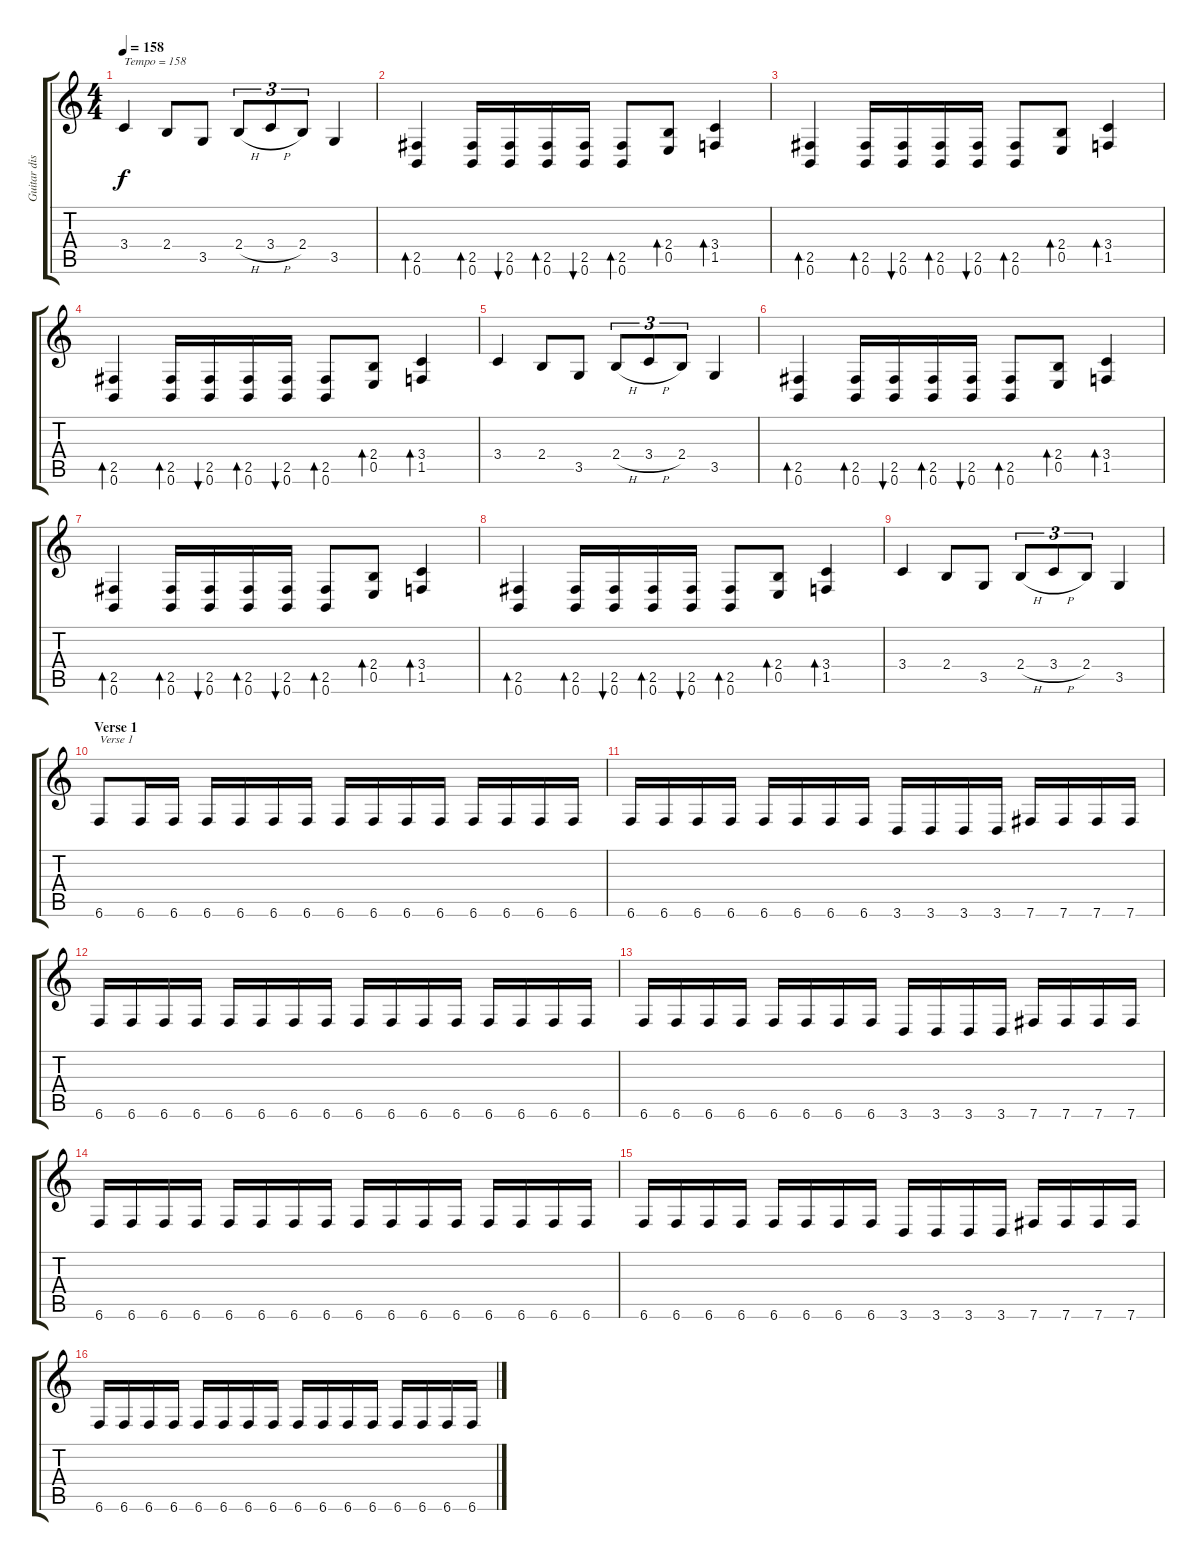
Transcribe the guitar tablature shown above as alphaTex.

\track ("Guitar distortion 1" "Guitar dis") {instrument distortionguitar}
\staff {score tabs}
\tuning (B3 Gb3 D3 A2 E2 B1) {hide}
\ts (4 4)
\tempo 158
\clef g2
\ks c
3.4.4{txt "Tempo = 158" dy f instrument distortionguitar} 2.4.8 3.5.8 2.4{h}.8{tu (3 2)} 3.4{h}.8{tu (3 2)} 2.4.8{tu (3 2)} 3.5.4 |
(2.5 0.6).4{bd 60} (2.5 0.6).16{bd 60} (2.5 0.6).16{bu 60} (2.5 0.6).16{bd 60} (2.5 0.6).16{bu 60} (2.5 0.6).8{bd 60} (2.4 0.5).8{bd 60} (3.4 1.5).4{bd 60} |
(2.5 0.6).4{bd 60} (2.5 0.6).16{bd 60} (2.5 0.6).16{bu 60} (2.5 0.6).16{bd 60} (2.5 0.6).16{bu 60} (2.5 0.6).8{bd 60} (2.4 0.5).8{bd 60} (3.4 1.5).4{bd 60} |
(2.5 0.6).4{bd 60} (2.5 0.6).16{bd 60} (2.5 0.6).16{bu 60} (2.5 0.6).16{bd 60} (2.5 0.6).16{bu 60} (2.5 0.6).8{bd 60} (2.4 0.5).8{bd 60} (3.4 1.5).4{bd 60} |
3.4.4 2.4.8 3.5.8 2.4{h}.8{tu (3 2)} 3.4{h}.8{tu (3 2)} 2.4.8{tu (3 2)} 3.5.4 |
(2.5 0.6).4{bd 60} (2.5 0.6).16{bd 60} (2.5 0.6).16{bu 60} (2.5 0.6).16{bd 60} (2.5 0.6).16{bu 60} (2.5 0.6).8{bd 60} (2.4 0.5).8{bd 60} (3.4 1.5).4{bd 60} |
(2.5 0.6).4{bd 60} (2.5 0.6).16{bd 60} (2.5 0.6).16{bu 60} (2.5 0.6).16{bd 60} (2.5 0.6).16{bu 60} (2.5 0.6).8{bd 60} (2.4 0.5).8{bd 60} (3.4 1.5).4{bd 60} |
(2.5 0.6).4{bd 60} (2.5 0.6).16{bd 60} (2.5 0.6).16{bu 60} (2.5 0.6).16{bd 60} (2.5 0.6).16{bu 60} (2.5 0.6).8{bd 60} (2.4 0.5).8{bd 60} (3.4 1.5).4{bd 60} |
3.4.4 2.4.8 3.5.8 2.4{h}.8{tu (3 2)} 3.4{h}.8{tu (3 2)} 2.4.8{tu (3 2)} 3.5.4 |
\section ("" "Verse 1")
6.6.8{txt "Verse 1"} 6.6.16 6.6.16 6.6.16 6.6.16 6.6.16 6.6.16 6.6.16 6.6.16 6.6.16 6.6.16 6.6.16 6.6.16 6.6.16 6.6.16 |
6.6.16 6.6.16 6.6.16 6.6.16 6.6.16 6.6.16 6.6.16 6.6.16 3.6.16 3.6.16 3.6.16 3.6.16 7.6.16 7.6.16 7.6.16 7.6.16 |
6.6.16 6.6.16 6.6.16 6.6.16 6.6.16 6.6.16 6.6.16 6.6.16 6.6.16 6.6.16 6.6.16 6.6.16 6.6.16 6.6.16 6.6.16 6.6.16 |
6.6.16 6.6.16 6.6.16 6.6.16 6.6.16 6.6.16 6.6.16 6.6.16 3.6.16 3.6.16 3.6.16 3.6.16 7.6.16 7.6.16 7.6.16 7.6.16 |
6.6.16 6.6.16 6.6.16 6.6.16 6.6.16 6.6.16 6.6.16 6.6.16 6.6.16 6.6.16 6.6.16 6.6.16 6.6.16 6.6.16 6.6.16 6.6.16 |
6.6.16 6.6.16 6.6.16 6.6.16 6.6.16 6.6.16 6.6.16 6.6.16 3.6.16 3.6.16 3.6.16 3.6.16 7.6.16 7.6.16 7.6.16 7.6.16 |
6.6.16 6.6.16 6.6.16 6.6.16 6.6.16 6.6.16 6.6.16 6.6.16 6.6.16 6.6.16 6.6.16 6.6.16 6.6.16 6.6.16 6.6.16 6.6.16
